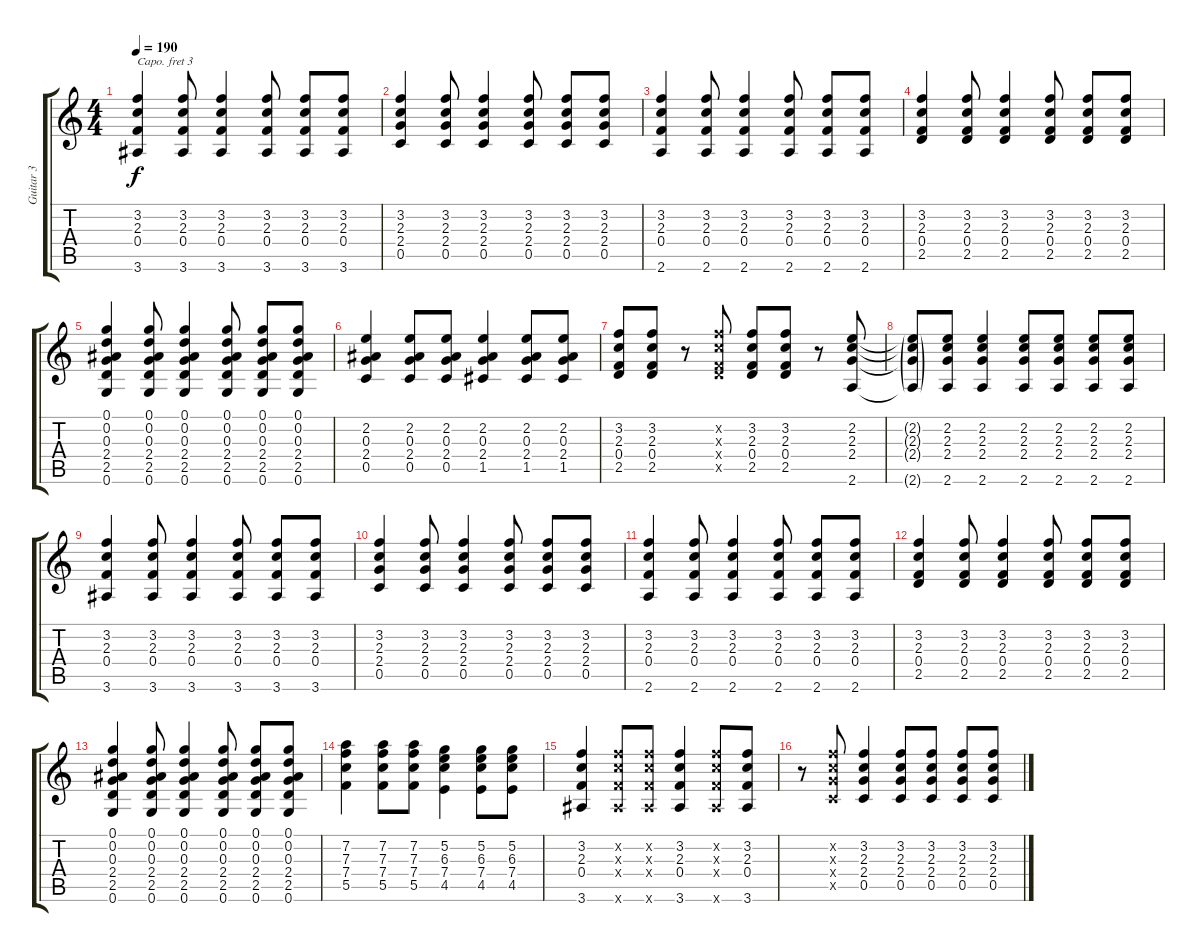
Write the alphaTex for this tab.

\track ("Guitar 3" "Guitar 3") {instrument overdrivenguitar}
\staff {score tabs}
\capo 3
\tuning (E4 B3 G3 D3 A2 E2) {hide}
\ts (4 4)
\tempo 190
\clef g2
\ks c
(3.2 2.3 0.4 3.6).4{dy f} (3.2 2.3 0.4 3.6).8 (3.2 2.3 0.4 3.6).4 (3.2 2.3 0.4 3.6).8 (3.2 2.3 0.4 3.6).8 (3.2 2.3 0.4 3.6).8 |
(3.2 2.3 2.4 0.5).4 (3.2 2.3 2.4 0.5).8 (3.2 2.3 2.4 0.5).4 (3.2 2.3 2.4 0.5).8 (3.2 2.3 2.4 0.5).8 (3.2 2.3 2.4 0.5).8 |
(3.2 2.3 0.4 2.6).4 (3.2 2.3 0.4 2.6).8 (3.2 2.3 0.4 2.6).4 (3.2 2.3 0.4 2.6).8 (3.2 2.3 0.4 2.6).8 (3.2 2.3 0.4 2.6).8 |
(3.2 2.3 0.4 2.5).4 (3.2 2.3 0.4 2.5).8 (3.2 2.3 0.4 2.5).4 (3.2 2.3 0.4 2.5).8 (3.2 2.3 0.4 2.5).8 (3.2 2.3 0.4 2.5).8 |
(0.1 0.2 0.3 2.4 2.5 0.6).4 (0.1 0.2 0.3 2.4 2.5 0.6).8 (0.1 0.2 0.3 2.4 2.5 0.6).4 (0.1 0.2 0.3 2.4 2.5 0.6).8 (0.1 0.2 0.3 2.4 2.5 0.6).8 (0.1 0.2 0.3 2.4 2.5 0.6).8 |
(2.2 0.3 2.4 0.5).4 (2.2 0.3 2.4 0.5).8 (2.2 0.3 2.4 0.5).8 (2.2 0.3 2.4 1.5).4 (2.2 0.3 2.4 1.5).8 (2.2 0.3 2.4 1.5).8 |
(3.2 2.3 0.4 2.5).8 (3.2 2.3 0.4 2.5).8 r.8 (3.2{x} 2.3{x} 0.4{x} 2.5{x}).8 (3.2 2.3 0.4 2.5).8 (3.2 2.3 0.4 2.5).8 r.8 (2.2 2.3 2.4 2.6).8 |
(2.2{g t} 2.3{g t} 2.4{g t} 2.6{g t}).8 (2.2 2.3 2.4 2.6).8 (2.2 2.3 2.4 2.6).4 (2.2 2.3 2.4 2.6).8 (2.2 2.3 2.4 2.6).8 (2.2 2.3 2.4 2.6).8 (2.2 2.3 2.4 2.6).8 |
(3.2 2.3 0.4 3.6).4 (3.2 2.3 0.4 3.6).8 (3.2 2.3 0.4 3.6).4 (3.2 2.3 0.4 3.6).8 (3.2 2.3 0.4 3.6).8 (3.2 2.3 0.4 3.6).8 |
(3.2 2.3 2.4 0.5).4 (3.2 2.3 2.4 0.5).8 (3.2 2.3 2.4 0.5).4 (3.2 2.3 2.4 0.5).8 (3.2 2.3 2.4 0.5).8 (3.2 2.3 2.4 0.5).8 |
(3.2 2.3 0.4 2.6).4 (3.2 2.3 0.4 2.6).8 (3.2 2.3 0.4 2.6).4 (3.2 2.3 0.4 2.6).8 (3.2 2.3 0.4 2.6).8 (3.2 2.3 0.4 2.6).8 |
(3.2 2.3 0.4 2.5).4 (3.2 2.3 0.4 2.5).8 (3.2 2.3 0.4 2.5).4 (3.2 2.3 0.4 2.5).8 (3.2 2.3 0.4 2.5).8 (3.2 2.3 0.4 2.5).8 |
(0.1 0.2 0.3 2.4 2.5 0.6).4 (0.1 0.2 0.3 2.4 2.5 0.6).8 (0.1 0.2 0.3 2.4 2.5 0.6).4 (0.1 0.2 0.3 2.4 2.5 0.6).8 (0.1 0.2 0.3 2.4 2.5 0.6).8 (0.1 0.2 0.3 2.4 2.5 0.6).8 |
(7.2 7.3 7.4 5.5).4 (7.2 7.3 7.4 5.5).8 (7.2 7.3 7.4 5.5).8 (5.2 6.3 7.4 4.5).4 (5.2 6.3 7.4 4.5).8 (5.2 6.3 7.4 4.5).8 |
(3.2 2.3 0.4 3.6).4 (3.2{x} 2.3{x} 0.4{x} 3.6{x}).8 (3.2{x} 2.3{x} 0.4{x} 3.6{x}).8 (3.2 2.3 0.4 3.6).4 (3.2{x} 2.3{x} 0.4{x} 3.6{x}).8 (3.2 2.3 0.4 3.6).8 |
r.8 (3.2{x} 2.3{x} 2.4{x} 0.5{x}).8 (3.2 2.3 2.4 0.5).4 (3.2 2.3 2.4 0.5).8 (3.2 2.3 2.4 0.5).8 (3.2 2.3 2.4 0.5).8 (3.2 2.3 2.4 0.5).8
